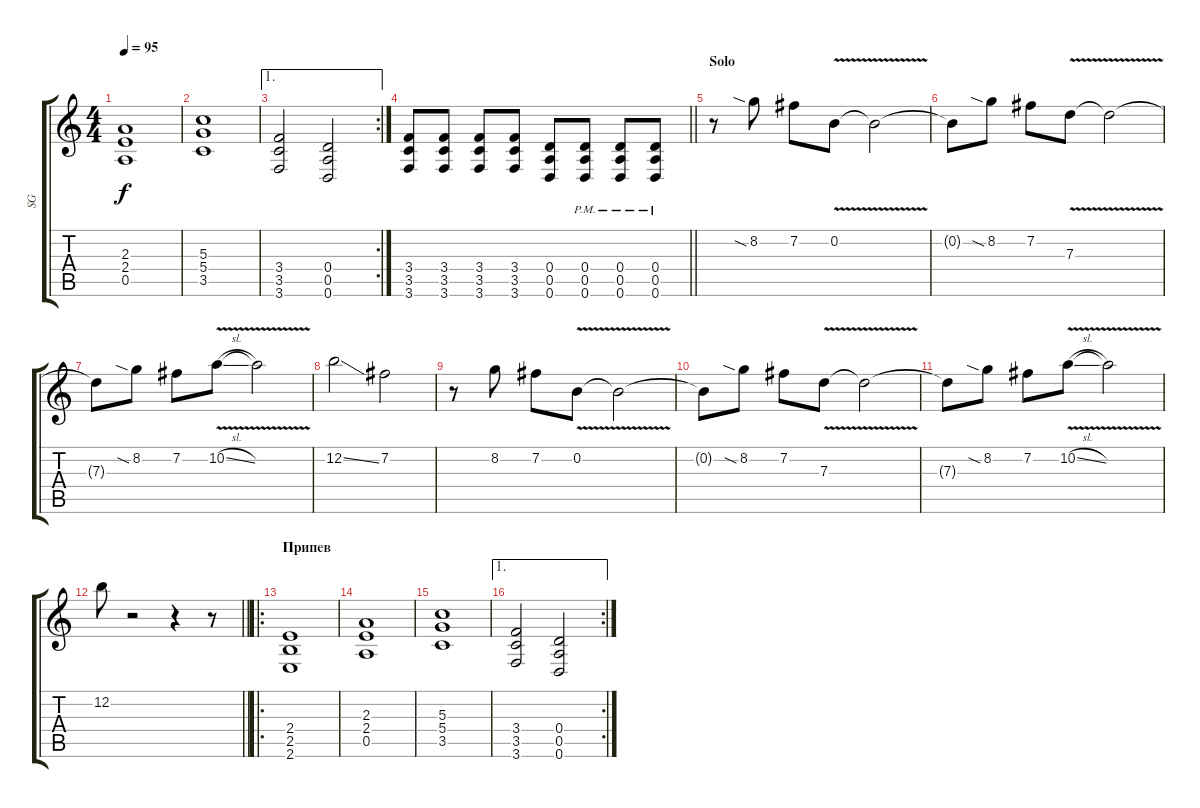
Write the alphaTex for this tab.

\track ("SG" "SG") {instrument overdrivenguitar}
\staff {score tabs}
\tuning (E4 B3 G3 D3 A2 D2) {hide}
\ts (4 4)
\tempo 95
\clef g2
\ks c
(2.3 2.4 0.5).1{dy f} |
(5.3 5.4 3.5).1 |
\ae 1
\rc 2
(3.4 3.5 3.6).2 (0.4 0.5 0.6).2 |
\barLineRight lightlight
(3.4 3.5 3.6).8 (3.4 3.5 3.6).8 (3.4 3.5 3.6).8 (3.4 3.5 3.6).8 (0.4 0.5 0.6).8 (0.4{pm} 0.5{pm} 0.6{pm}).8 (0.4{pm} 0.5{pm} 0.6{pm}).8 (0.4{pm} 0.5{pm} 0.6{pm}).8 |
\section ("" "Solo")
r.8 8.2{sia}.8 7.2.8 0.2{v}.8 0.2{t}.2 |
0.2{t}.8 8.2{sia}.8 7.2.8 7.3{v}.8 7.3{t}.2 |
7.3{t}.8 8.2{sia}.8 7.2.8 10.2{v sl}.8 10.2{t}.2 |
12.2{ss}.2 7.2.2 |
r.8 8.2.8 7.2.8 0.2{v}.8 0.2{t}.2 |
0.2{t}.8 8.2{sia}.8 7.2.8 7.3{v}.8 7.3{t}.2 |
7.3{t}.8 8.2{sia}.8 7.2.8 10.2{v sl}.8 10.2{t}.2 |
\barLineRight lightlight
12.2.8 r.2 r.4 r.8 |
\ro
\section ("" "Припев")
(2.4 2.5 2.6).1{instrument overdrivenguitar} |
(2.3 2.4 0.5).1 |
(5.3 5.4 3.5).1 |
\ae 1
\rc 2
(3.4 3.5 3.6).2 (0.4 0.5 0.6).2
